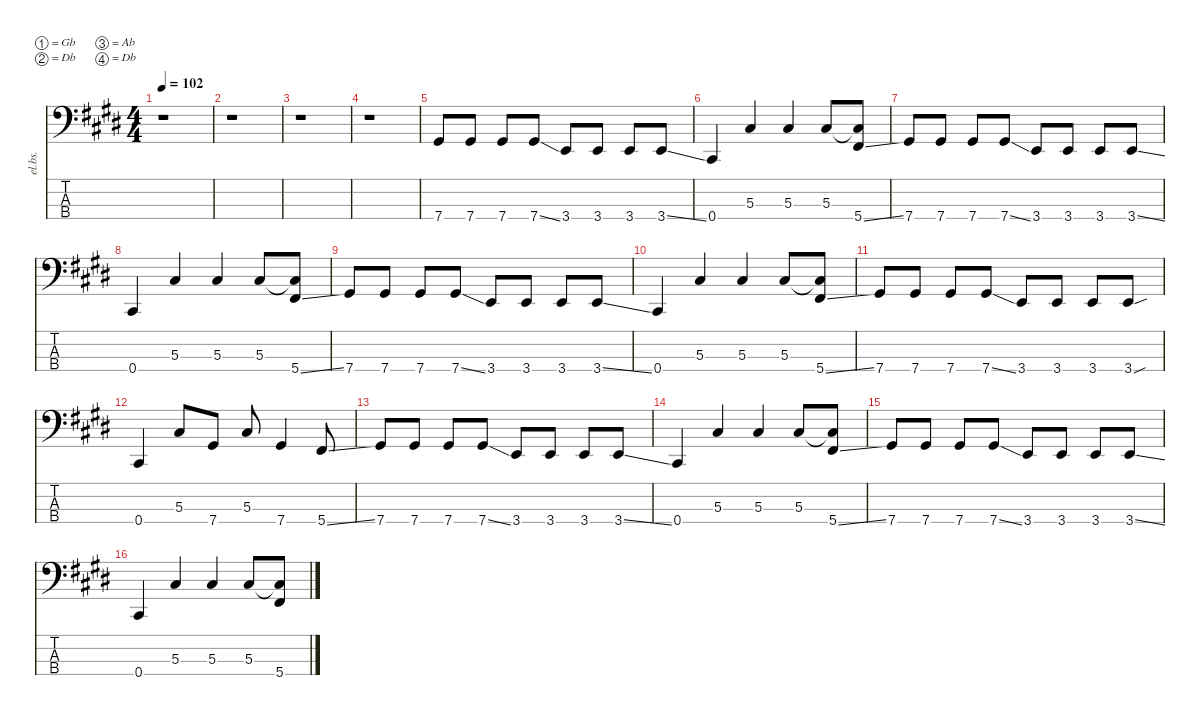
\defaultSystemsLayout 4
\hideDynamics
\bracketExtendMode nobrackets
\otherSystemsTrackNameOrientation horizontal
\track ("Bass" "el.bs.") {instrument electricbasspick}
\staff {score tabs}
\tuning (Gb2 Db2 Ab1 Db1)
\ts (4 4)
\beaming (8 2 2 2 2)
\tempo 102
\clef f4
\ks c#minor
r.1{dy f instrument electricbasspick beam Down} |
r.1{beam Down} |
r.1{beam Down} |
r.1{beam Down} |
7.4{acc #}.8{beam Up} 7.4{acc #}.8{beam Up} 7.4{acc #}.8{beam Up} 7.4{ss acc #}.8{beam Up} 3.4{acc forcenatural}.8{beam Up} 3.4{acc forcenatural}.8{beam Up} 3.4{acc forcenatural}.8{beam Up} 3.4{ss acc forcenatural}.8{beam Up} |
0.4{acc #}.4{beam Up} 5.3{acc #}.4{beam Up} 5.3{acc #}.4{beam Up} 5.3{acc #}.8{beam Up} (5.3{t acc #} 5.4{ss acc #}).8{beam Up} |
7.4{acc #}.8{beam Up} 7.4{acc #}.8{beam Up} 7.4{acc #}.8{beam Up} 7.4{ss acc #}.8{beam Up} 3.4{acc forcenatural}.8{beam Up} 3.4{acc forcenatural}.8{beam Up} 3.4{acc forcenatural}.8{beam Up} 3.4{ss acc forcenatural}.8{beam Up} |
0.4{acc #}.4{beam Up} 5.3{acc #}.4{beam Up} 5.3{acc #}.4{beam Up} 5.3{acc #}.8{beam Up} (5.3{t acc #} 5.4{ss acc #}).8{beam Up} |
7.4{acc #}.8{beam Up} 7.4{acc #}.8{beam Up} 7.4{acc #}.8{beam Up} 7.4{ss acc #}.8{beam Up} 3.4{acc forcenatural}.8{beam Up} 3.4{acc forcenatural}.8{beam Up} 3.4{acc forcenatural}.8{beam Up} 3.4{ss acc forcenatural}.8{beam Up} |
0.4{acc #}.4{beam Up} 5.3{acc #}.4{beam Up} 5.3{acc #}.4{beam Up} 5.3{acc #}.8{beam Up} (5.3{t acc #} 5.4{ss acc #}).8{beam Up} |
7.4{acc #}.8{beam Up} 7.4{acc #}.8{beam Up} 7.4{acc #}.8{beam Up} 7.4{ss acc #}.8{beam Up} 3.4{acc forcenatural}.8{beam Up} 3.4{acc forcenatural}.8{beam Up} 3.4{acc forcenatural}.8{beam Up} 3.4{sou acc forcenatural}.8{beam Up} |
0.4{acc #}.4{beam Up} 5.3{acc #}.8{beam Up} 7.4{acc #}.8{beam Up} 5.3{acc #}.8{beam Up} 7.4{acc #}.4{beam Up} 5.4{ss acc #}.8{beam Up} |
7.4{acc #}.8{beam Up} 7.4{acc #}.8{beam Up} 7.4{acc #}.8{beam Up} 7.4{ss acc #}.8{beam Up} 3.4{acc forcenatural}.8{beam Up} 3.4{acc forcenatural}.8{beam Up} 3.4{acc forcenatural}.8{beam Up} 3.4{ss acc forcenatural}.8{beam Up} |
0.4{acc #}.4{beam Up} 5.3{acc #}.4{beam Up} 5.3{acc #}.4{beam Up} 5.3{acc #}.8{beam Up} (5.3{t acc #} 5.4{ss acc #}).8{beam Up} |
7.4{acc #}.8{beam Up} 7.4{acc #}.8{beam Up} 7.4{acc #}.8{beam Up} 7.4{ss acc #}.8{beam Up} 3.4{acc forcenatural}.8{beam Up} 3.4{acc forcenatural}.8{beam Up} 3.4{acc forcenatural}.8{beam Up} 3.4{ss acc forcenatural}.8{beam Up} |
0.4{acc #}.4{beam Up} 5.3{acc #}.4{beam Up} 5.3{acc #}.4{beam Up} 5.3{acc #}.8{beam Up} (5.3{t acc #} 5.4{ss acc #}).8{beam Up}
